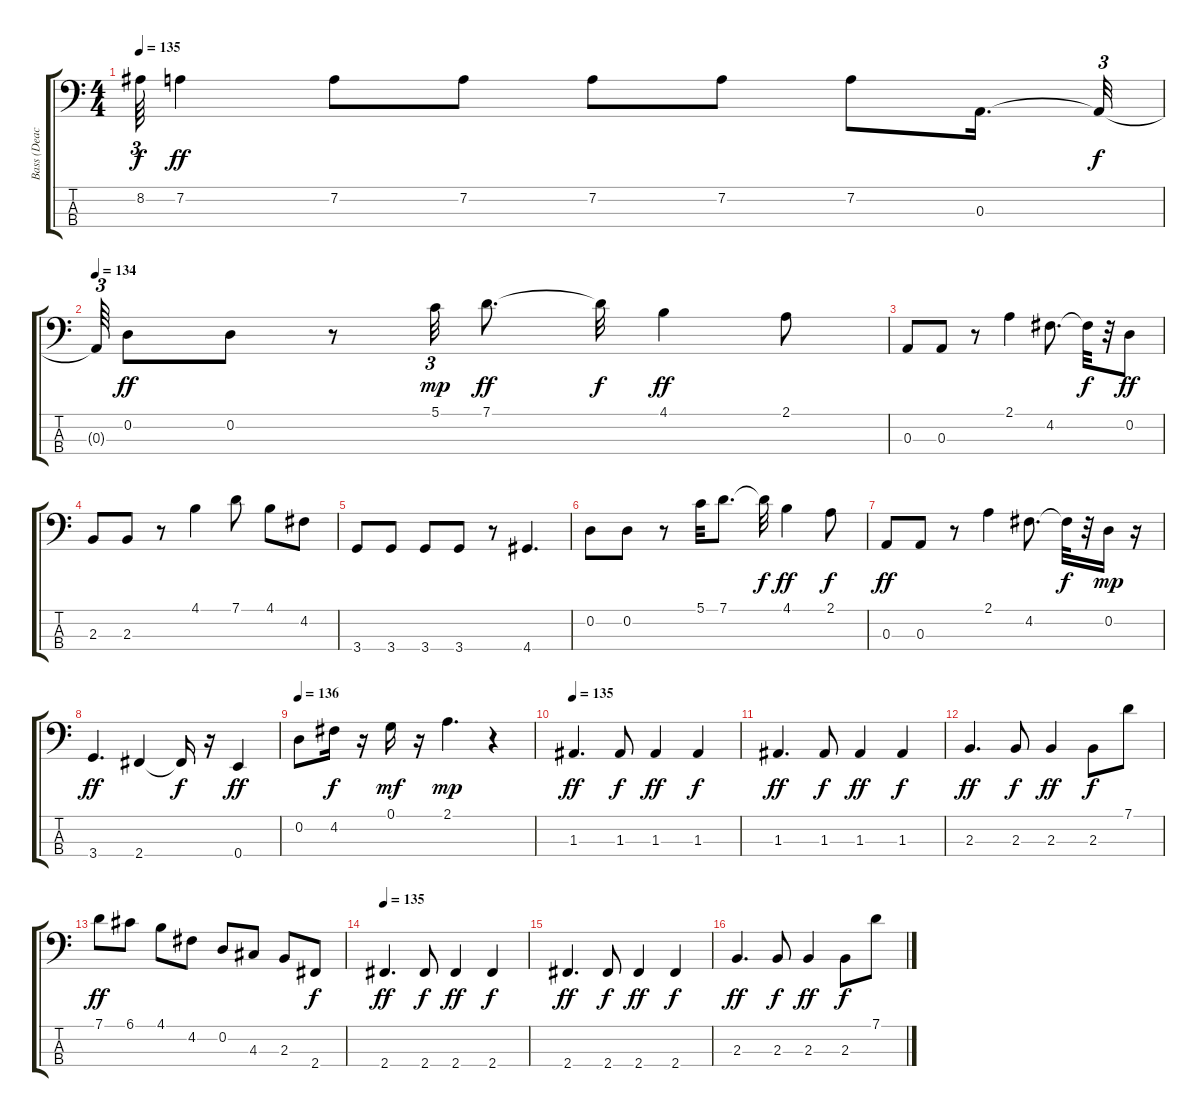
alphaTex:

\track ("Bass (Deacon)" "Bass (Deac") {instrument electricbassfinger}
\staff {score tabs}
\tuning (G2 D2 A1 E1) {hide}
\ts (4 4)
\tempo 135
\clef f4
\ks c
8.2{t}.64{tu (3 2) dy f} 7.2.4{dy ff} 7.2.8 7.2.8 7.2.8 7.2.8 7.2.8 0.3.16{d} 0.3{t}.32{tu (3 2) dy f} |
\tempo 134
0.3{t}.64{tu (3 2)} 0.2.8{dy ff} 0.2.8 r.8 5.1.32{tu (3 2) dy mp} 7.1.8{d dy ff} 7.1{t}.32{dy f} 4.1.4{dy ff} 2.1.8 |
0.3.8 0.3.8 r.8 2.1.4 4.2.8{d} 4.2{t}.32{dy f} r.32 0.2.8{dy ff} |
2.3.8 2.3.8 r.8 4.1.4 7.1.8 4.1.8 4.2.8 |
3.4.8 3.4.8 3.4.8 3.4.8 r.8 4.4.4{d} |
0.2.8 0.2.8 r.8 5.1.32 7.1.8{d} 7.1{t}.32{dy f} 4.1.4{dy ff} 2.1.8{dy f} |
0.3.8{dy ff} 0.3.8 r.8 2.1.4 4.2.8{d} 4.2{t}.32{dy f} r.32 0.2.16{dy mp} r.16 |
3.4.4{d dy ff} 2.4.4 2.4{t}.16{dy f} r.16 0.4.4{dy ff} |
\tempo 136
0.2.8 4.2.16{dy f} r.16 0.1.16{dy mf} r.16 2.1.4{d dy mp} r.4 |
\tempo 135
1.3.4{d dy ff} 1.3.8{dy f} 1.3.4{dy ff} 1.3.4{dy f} |
1.3.4{d dy ff} 1.3.8{dy f} 1.3.4{dy ff} 1.3.4{dy f} |
2.3.4{d dy ff} 2.3.8{dy f} 2.3.4{dy ff} 2.3.8{dy f} 7.1.8 |
7.1.8{dy ff} 6.1.8 4.1.8 4.2.8 0.2.8 4.3.8 2.3.8 2.4.8{dy f} |
\tempo 135
2.4.4{d dy ff} 2.4.8{dy f} 2.4.4{dy ff} 2.4.4{dy f} |
2.4.4{d dy ff} 2.4.8{dy f} 2.4.4{dy ff} 2.4.4{dy f} |
2.3.4{d dy ff} 2.3.8{dy f} 2.3.4{dy ff} 2.3.8{dy f} 7.1.8
